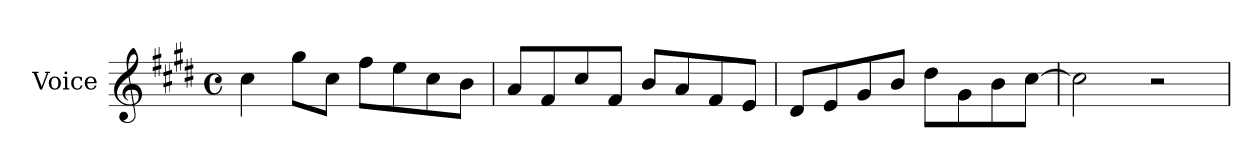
**kern
*part1
*staff1
*I"Voice
*I'Voice
*clefG2
*k[f#c#g#d#]
*M4/4
*met(c)
=1
4cc#\
8gg#\L
8cc#\J
8ff#\L
8ee\
8cc#\
8b\J
=2
8a/L
8f#/
8cc#/
8f#/J
8b/L
8a/
8f#/
8e/J
=3
8d#/L
8e/
8g#/
8b/J
8dd#\L
8g#\
8b\
[>8cc#\J
=4
2cc#\]
2rcc
=
*-
